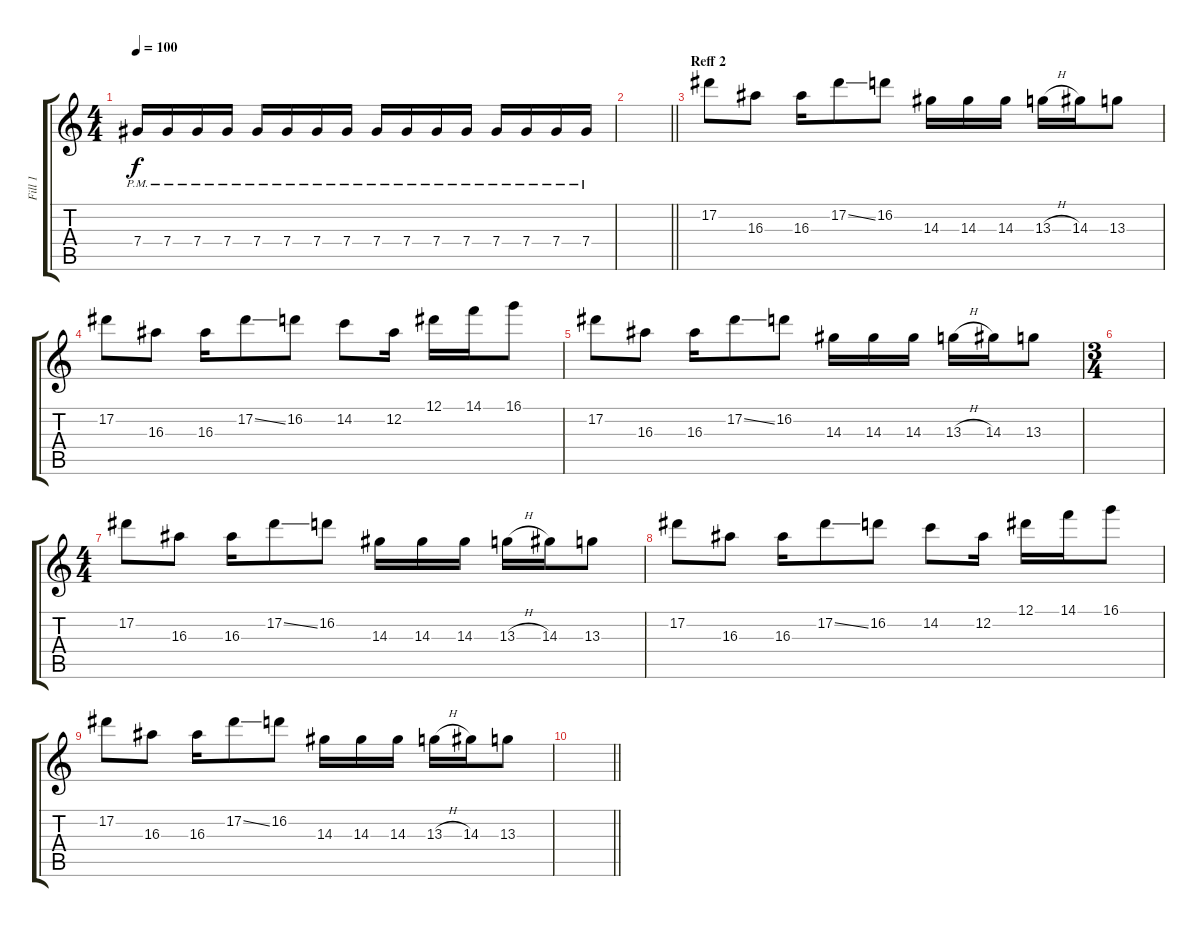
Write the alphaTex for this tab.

\track ("Fill 1" "Fill 1") {instrument overdrivenguitar}
\staff {score tabs}
\tuning (Eb4 Bb3 Gb3 Db3 Ab2 Eb2) {hide}
\ts (4 4)
\tempo 100
\clef g2
\ks c
7.4{pm}.16{dy f} 7.4{pm}.16 7.4{pm}.16 7.4{pm}.16 7.4{pm}.16 7.4{pm}.16 7.4{pm}.16 7.4{pm}.16 7.4{pm}.16 7.4{pm}.16 7.4{pm}.16 7.4{pm}.16 7.4{pm}.16 7.4{pm}.16 7.4{pm}.16 7.4{pm}.16 |
\barLineRight lightlight
|
\section ("" "Reff 2")
17.2.8 16.3.8 16.3.16 17.2{ss}.8 16.2.8 14.3.16 14.3.16 14.3.16 13.3{h}.16 14.3.16 13.3.8 |
17.2.8 16.3.8 16.3.16 17.2{ss}.8 16.2.8 14.2.8 12.2.16 12.1.16 14.1.16 16.1.8 |
17.2.8 16.3.8 16.3.16 17.2{ss}.8 16.2.8 14.3.16 14.3.16 14.3.16 13.3{h}.16 14.3.16 13.3.8 |
\ts (3 4)
|
\ts (4 4)
17.2.8 16.3.8 16.3.16 17.2{ss}.8 16.2.8 14.3.16 14.3.16 14.3.16 13.3{h}.16 14.3.16 13.3.8 |
17.2.8 16.3.8 16.3.16 17.2{ss}.8 16.2.8 14.2.8 12.2.16 12.1.16 14.1.16 16.1.8 |
17.2.8 16.3.8 16.3.16 17.2{ss}.8 16.2.8 14.3.16 14.3.16 14.3.16 13.3{h}.16 14.3.16 13.3.8 |
\barLineRight lightlight
